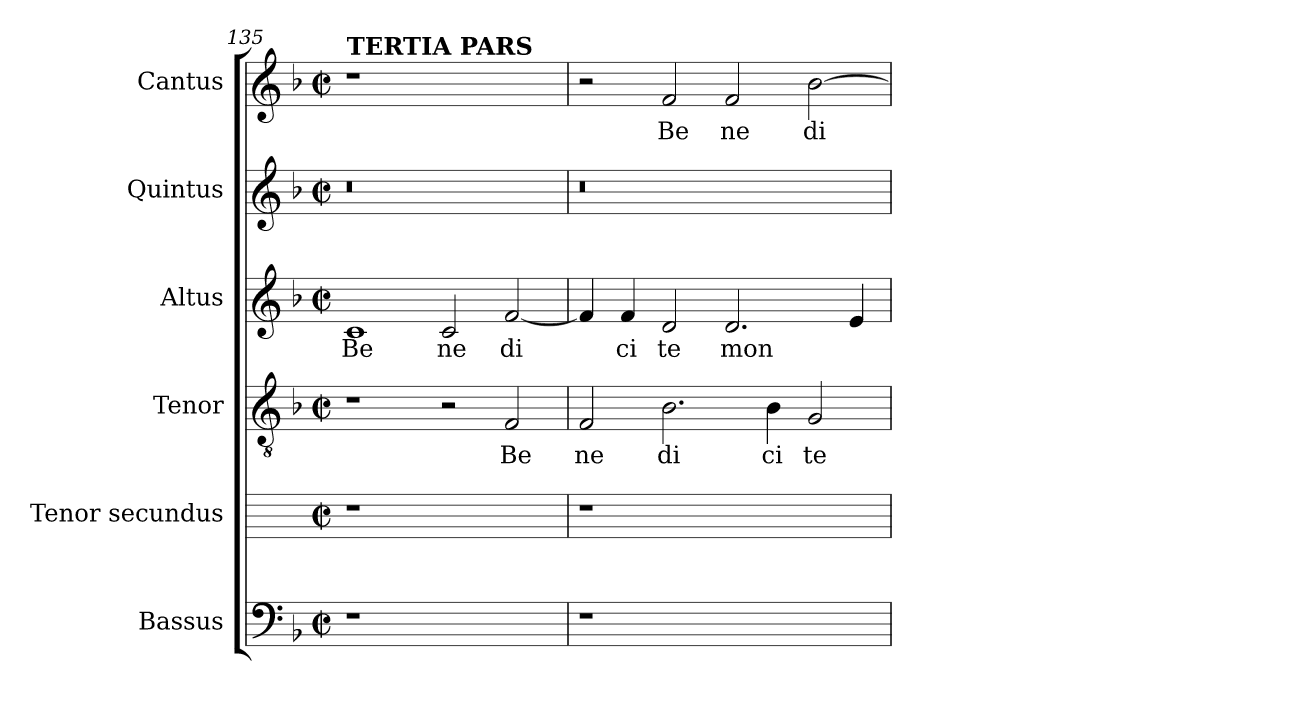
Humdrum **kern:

**kern	**kern	**kern	**text	**kern	**text	**kern	**kern	**text
*part6	*part5	*part4	*part4	*part3	*part3	*part2	*part1	*part1
*staff6	*staff5	*staff4	*staff4	*staff3	*staff3	*staff2	*staff1	*staff1
*I"Bassus	*I"Tenor  secundus	*I"Tenor	*	*I"Altus	*	*I"Quintus	*I"Cantus	*
*I'B	*	*I'T	*	*I'A	*	*I'Q	*I'C	*
!!LO:LB:g=z
*clefF4	*	*clefGv2	*	*clefG2	*	*clefG2	*clefG2	*
*k[b-]	*k[]	*k[b-]	*	*k[b-]	*	*k[b-]	*k[b-]	*
*F:	*C:	*F:	*	*F:	*	*F:	*F:	*
*M2/2	*M2/2	*M2/2	*	*M2/2	*	*M2/2	*M2/2	*
*met(c|)	*met(c|)	*met(c|)	*	*met(c|)	*	*met(c|)	*met(c|)	*
=135	=135	=135	=135	=135	=135	=135	=135	=135
!	!	!	!	!	!	!	!LO:TX:a:B:t=TERTIA PARS	!
!	!	!	!	!	!LO:LY:b:cj	!	!	!
1r	1r	1r	.	1c	Be	0r	1r	.
!	!	!	!	!	!LO:LY:b:cj	!	!	!
1ryy	1ryy	2r	.	2c/	ne	.	1ryy	.
!	!	!	!LO:LY:b:cj	!	!LO:LY:b:cj	!	!	!
.	.	2F/	Be	[<2f/	di	.	.	.
=136	=136	=136	=136	=136	=136	=136	=136	=136
!	!	!	!LO:LY:b:cj	!	!LO:LY:b:cj	!	!	!
1r	1r	2F/	ne	4f/]	.	0r	2r	.
!	!	!	!	!	!LO:LY:b:cj	!	!	!
.	.	.	.	4f/	ci	.	.	.
!	!	!	!LO:LY:b:cj	!	!LO:LY:b:cj	!	!	!LO:LY:b:cj
.	.	2.B-\	di	2d/	te	.	2f/	Be
!	!	!	!	!	!LO:LY:b:cj	!	!	!LO:LY:b:cj
1ryy	1ryy	.	.	2.d/	mon	.	2f/	ne
!	!	!	!LO:LY:b:cj	!	!	!	!	!
.	.	4B-\	ci	.	.	.	.	.
!	!	!	!LO:LY:b:cj	!	!	!	!	!LO:LY:b:cj
.	.	2G/	te	.	.	.	[>2b-\	di
!	!	!	!	!	!LO:LY:b:cj	!	!	!
.	.	.	.	4e/	.	.	.	.
=	=	=	=	=	=	=	=	=
*-	*-	*-	*-	*-	*-	*-	*-	*-
